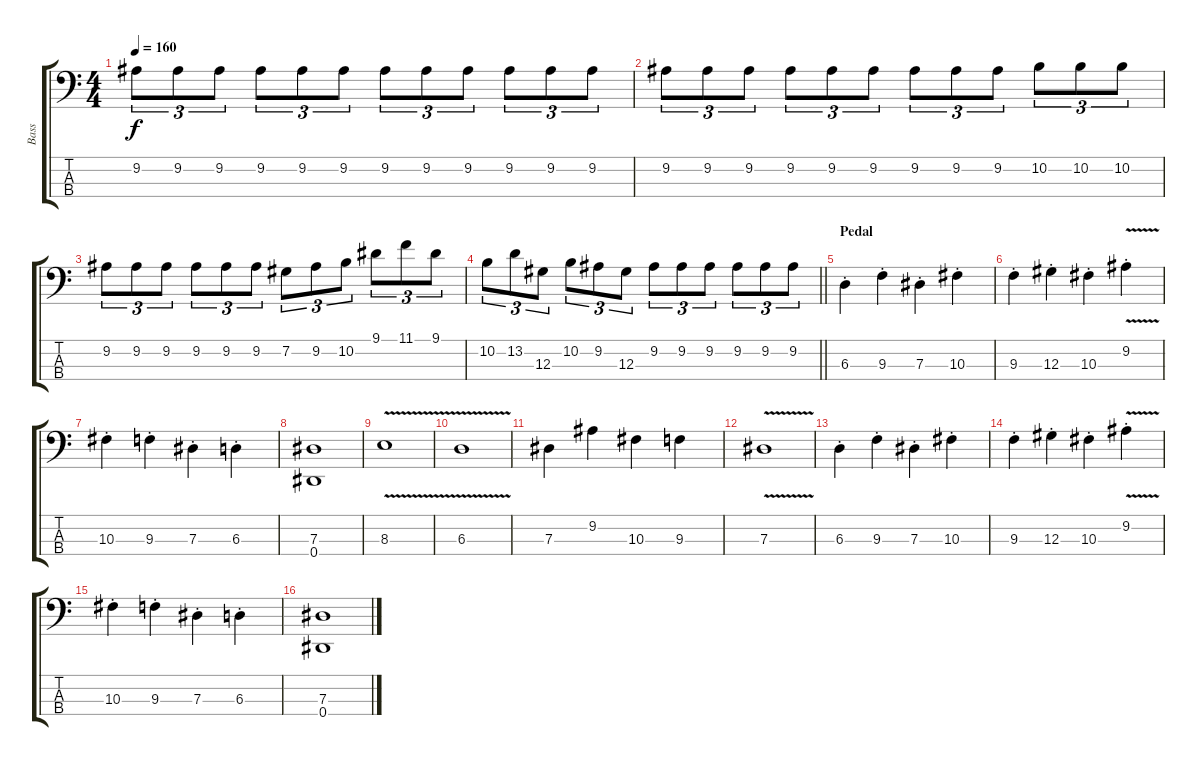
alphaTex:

\track ("Bass" "Bass") {instrument electricbassfinger}
\staff {score tabs}
\tuning (Gb2 Db2 Ab1 Eb1) {hide}
\ts (4 4)
\tempo 160
\clef f4
\ks c
9.2.8{tu (3 2) dy f} 9.2.8{tu (3 2)} 9.2.8{tu (3 2)} 9.2.8{tu (3 2)} 9.2.8{tu (3 2)} 9.2.8{tu (3 2)} 9.2.8{tu (3 2)} 9.2.8{tu (3 2)} 9.2.8{tu (3 2)} 9.2.8{tu (3 2)} 9.2.8{tu (3 2)} 9.2.8{tu (3 2)} |
9.2.8{tu (3 2)} 9.2.8{tu (3 2)} 9.2.8{tu (3 2)} 9.2.8{tu (3 2)} 9.2.8{tu (3 2)} 9.2.8{tu (3 2)} 9.2.8{tu (3 2)} 9.2.8{tu (3 2)} 9.2.8{tu (3 2)} 10.2.8{tu (3 2)} 10.2.8{tu (3 2)} 10.2.8{tu (3 2)} |
9.2.8{tu (3 2)} 9.2.8{tu (3 2)} 9.2.8{tu (3 2)} 9.2.8{tu (3 2)} 9.2.8{tu (3 2)} 9.2.8{tu (3 2)} 7.2.8{tu (3 2)} 9.2.8{tu (3 2)} 10.2.8{tu (3 2)} 9.1.8{tu (3 2)} 11.1.8{tu (3 2)} 9.1.8{tu (3 2)} |
\barLineRight lightlight
10.2.8{tu (3 2)} 13.2.8{tu (3 2)} 12.3.8{tu (3 2)} 10.2.8{tu (3 2)} 9.2.8{tu (3 2)} 12.3.8{tu (3 2)} 9.2.8{tu (3 2)} 9.2.8{tu (3 2)} 9.2.8{tu (3 2)} 9.2.8{tu (3 2)} 9.2.8{tu (3 2)} 9.2.8{tu (3 2)} |
\section ("" "Pedal")
6.3{st}.4 9.3{st}.4 7.3{st}.4 10.3{st}.4 |
9.3{st}.4 12.3{st}.4 10.3{st}.4 9.2{v st}.4 |
10.3{st}.4 9.3{st}.4 7.3{st}.4 6.3{st}.4 |
(7.3 0.4).1 |
8.3{v}.1 |
6.3{v}.1 |
7.3.4 9.2.4 10.3.4 9.3.4 |
7.3{v}.1 |
6.3{st}.4 9.3{st}.4 7.3{st}.4 10.3{st}.4 |
9.3{st}.4 12.3{st}.4 10.3{st}.4 9.2{v st}.4 |
10.3{st}.4 9.3{st}.4 7.3{st}.4 6.3{st}.4 |
(7.3 0.4).1
